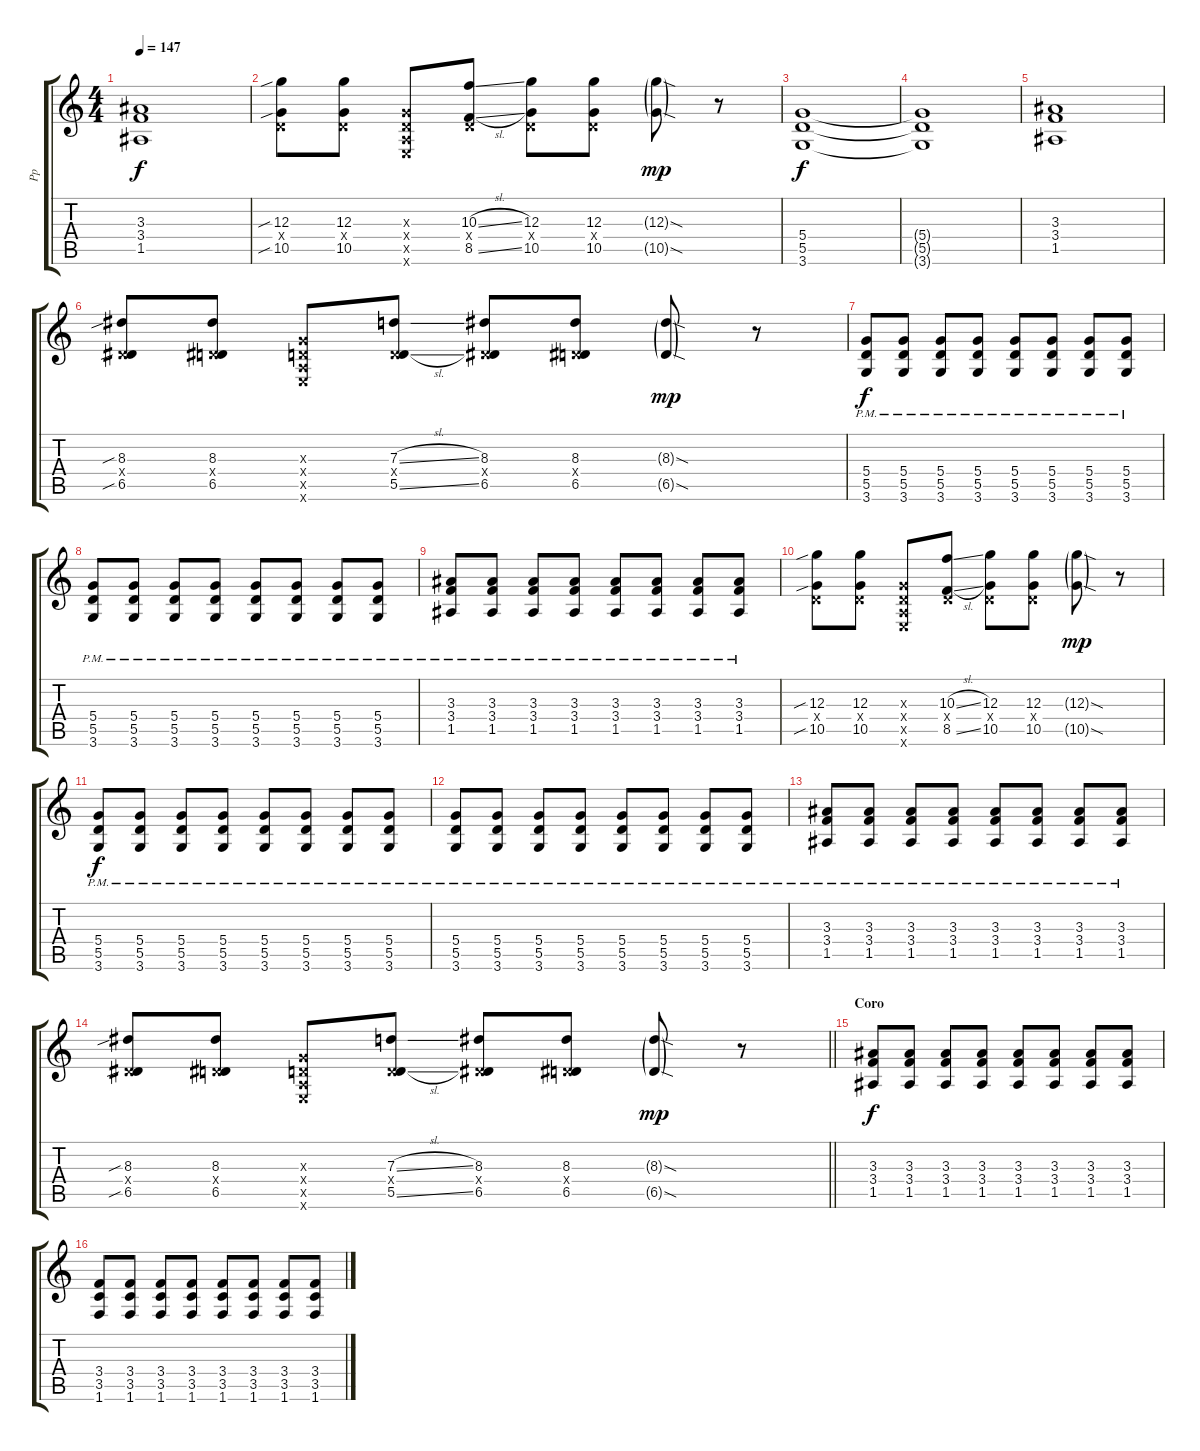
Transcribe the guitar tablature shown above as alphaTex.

\track ("Pp" "Pp") {instrument distortionguitar}
\staff {score tabs}
\tuning (E4 B3 G3 D3 A2 E2) {hide}
\ts (4 4)
\tempo 147
\clef g2
\ks c
(3.3 3.4 1.5).1{dy f} |
(12.3{sib} 0.4{x} 10.5{sib}).8 (12.3 0.4{x} 10.5).8 (0.3{x} 0.4{x} 0.5{x} 0.6{x}).8 (10.3{sl} 0.4{x} 8.5{sl}).8 (12.3 0.4{x} 10.5).8 (12.3 0.4{x} 10.5).8 (12.3{sod g} 10.5{sod g}).8{dy mp} r.8 |
(5.4 5.5 3.6).1{dy f} |
(5.4{t} 5.5{t} 3.6{t}).1 |
(3.3 3.4 1.5).1 |
(8.3{sib} 0.4{x} 6.5{sib}).8 (8.3 0.4{x} 6.5).8 (0.3{x} 0.4{x} 0.5{x} 0.6{x}).8 (7.3{sl} 0.4{x} 5.5{sl}).8 (8.3 0.4{x} 6.5).8 (8.3 0.4{x} 6.5).8 (8.3{sod g} 6.5{sod g}).8{dy mp} r.8 |
(5.4{pm} 5.5{pm} 3.6{pm}).8{dy f instrument overdrivenguitar} (5.4{pm} 5.5{pm} 3.6{pm}).8 (5.4{pm} 5.5{pm} 3.6{pm}).8 (5.4{pm} 5.5{pm} 3.6{pm}).8 (5.4{pm} 5.5{pm} 3.6{pm}).8 (5.4{pm} 5.5{pm} 3.6{pm}).8 (5.4{pm} 5.5{pm} 3.6{pm}).8 (5.4{pm} 5.5{pm} 3.6{pm}).8 |
(5.4{pm} 5.5{pm} 3.6{pm}).8 (5.4{pm} 5.5{pm} 3.6{pm}).8 (5.4{pm} 5.5{pm} 3.6{pm}).8 (5.4{pm} 5.5{pm} 3.6{pm}).8 (5.4{pm} 5.5{pm} 3.6{pm}).8 (5.4{pm} 5.5{pm} 3.6{pm}).8 (5.4{pm} 5.5{pm} 3.6{pm}).8 (5.4{pm} 5.5{pm} 3.6{pm}).8 |
(3.3{pm} 3.4{pm} 1.5{pm}).8 (3.3{pm} 3.4{pm} 1.5{pm}).8 (3.3{pm} 3.4{pm} 1.5{pm}).8 (3.3{pm} 3.4{pm} 1.5{pm}).8 (3.3{pm} 3.4{pm} 1.5{pm}).8 (3.3{pm} 3.4{pm} 1.5{pm}).8 (3.3{pm} 3.4{pm} 1.5{pm}).8 (3.3{pm} 3.4{pm} 1.5{pm}).8 |
(12.3{sib} 0.4{x} 10.5{sib}).8{instrument distortionguitar} (12.3 0.4{x} 10.5).8 (0.3{x} 0.4{x} 0.5{x} 0.6{x}).8 (10.3{sl} 0.4{x} 8.5{sl}).8 (12.3 0.4{x} 10.5).8 (12.3 0.4{x} 10.5).8 (12.3{sod g} 10.5{sod g}).8{dy mp} r.8 |
(5.4{pm} 5.5{pm} 3.6{pm}).8{dy f instrument overdrivenguitar} (5.4{pm} 5.5{pm} 3.6{pm}).8 (5.4{pm} 5.5{pm} 3.6{pm}).8 (5.4{pm} 5.5{pm} 3.6{pm}).8 (5.4{pm} 5.5{pm} 3.6{pm}).8 (5.4{pm} 5.5{pm} 3.6{pm}).8 (5.4{pm} 5.5{pm} 3.6{pm}).8 (5.4{pm} 5.5{pm} 3.6{pm}).8 |
(5.4{pm} 5.5{pm} 3.6{pm}).8 (5.4{pm} 5.5{pm} 3.6{pm}).8 (5.4{pm} 5.5{pm} 3.6{pm}).8 (5.4{pm} 5.5{pm} 3.6{pm}).8 (5.4{pm} 5.5{pm} 3.6{pm}).8 (5.4{pm} 5.5{pm} 3.6{pm}).8 (5.4{pm} 5.5{pm} 3.6{pm}).8 (5.4{pm} 5.5{pm} 3.6{pm}).8 |
(3.3{pm} 3.4{pm} 1.5{pm}).8 (3.3{pm} 3.4{pm} 1.5{pm}).8 (3.3{pm} 3.4{pm} 1.5{pm}).8 (3.3{pm} 3.4{pm} 1.5{pm}).8 (3.3{pm} 3.4{pm} 1.5{pm}).8 (3.3{pm} 3.4{pm} 1.5{pm}).8 (3.3{pm} 3.4{pm} 1.5{pm}).8 (3.3{pm} 3.4{pm} 1.5{pm}).8 |
\barLineRight lightlight
(8.3{sib} 0.4{x} 6.5{sib}).8{instrument distortionguitar} (8.3 0.4{x} 6.5).8 (0.3{x} 0.4{x} 0.5{x} 0.6{x}).8 (7.3{sl} 0.4{x} 5.5{sl}).8 (8.3 0.4{x} 6.5).8 (8.3 0.4{x} 6.5).8 (8.3{sod g} 6.5{sod g}).8{dy mp} r.8 |
\section ("" "Coro")
(3.3 3.4 1.5).8{dy f volume 9 balance 12} (3.3 3.4 1.5).8 (3.3 3.4 1.5).8 (3.3 3.4 1.5).8 (3.3 3.4 1.5).8 (3.3 3.4 1.5).8 (3.3 3.4 1.5).8 (3.3 3.4 1.5).8 |
(3.4 3.5 1.6).8 (3.4 3.5 1.6).8 (3.4 3.5 1.6).8 (3.4 3.5 1.6).8 (3.4 3.5 1.6).8 (3.4 3.5 1.6).8 (3.4 3.5 1.6).8 (3.4 3.5 1.6).8
